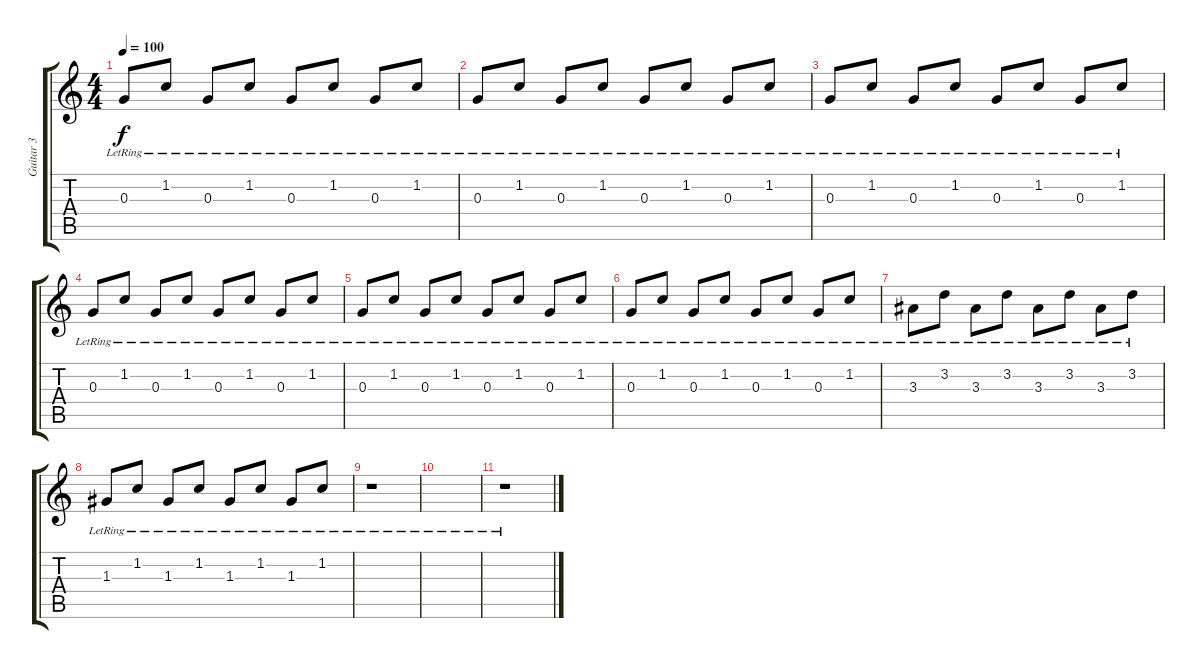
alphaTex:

\track ("Guitar 3" "Guitar 3") {instrument acousticguitarnylon}
\staff {score tabs}
\tuning (E4 B3 G3 D3 A2 E2) {hide}
\ts (4 4)
\tempo 100
\clef g2
\ks c
0.3{lr}.8{dy f volume 16 instrument electricguitarjazz} 1.2{lr}.8 0.3{lr}.8 1.2{lr}.8 0.3{lr}.8 1.2{lr}.8 0.3{lr}.8 1.2{lr}.8 |
0.3{lr}.8 1.2{lr}.8 0.3{lr}.8 1.2{lr}.8 0.3{lr}.8 1.2{lr}.8 0.3{lr}.8 1.2{lr}.8 |
0.3{lr}.8 1.2{lr}.8 0.3{lr}.8 1.2{lr}.8 0.3{lr}.8 1.2{lr}.8 0.3{lr}.8 1.2{lr}.8 |
0.3{lr}.8 1.2{lr}.8 0.3{lr}.8 1.2{lr}.8 0.3{lr}.8 1.2{lr}.8 0.3{lr}.8 1.2{lr}.8 |
0.3{lr}.8 1.2{lr}.8 0.3{lr}.8 1.2{lr}.8 0.3{lr}.8 1.2{lr}.8 0.3{lr}.8 1.2{lr}.8 |
0.3{lr}.8 1.2{lr}.8 0.3{lr}.8 1.2{lr}.8 0.3{lr}.8 1.2{lr}.8 0.3{lr}.8 1.2{lr}.8 |
3.3{lr}.8 3.2{lr}.8 3.3{lr}.8 3.2{lr}.8 3.3{lr}.8 3.2{lr}.8 3.3{lr}.8 3.2{lr}.8 |
1.3{lr}.8 1.2{lr}.8 1.3{lr}.8 1.2{lr}.8 1.3{lr}.8 1.2{lr}.8 1.3{lr}.8 1.2{lr}.8 |
r.1 |
|
r.1
